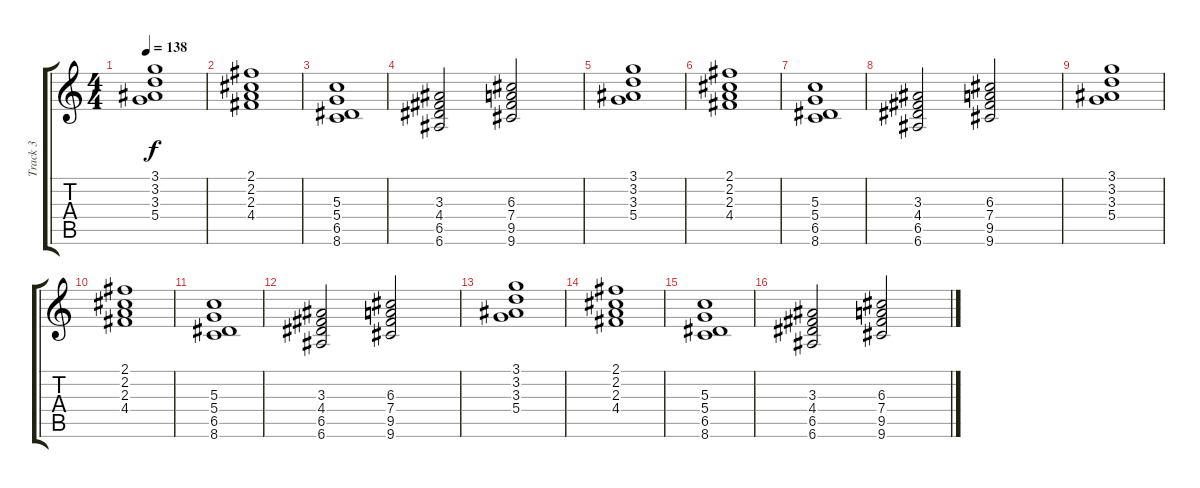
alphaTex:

\track ("Track 3" "Track 3") {instrument choiraahs}
\staff {score tabs}
\tuning (E5 B4 G4 D4 A3 E3) {hide}
\ts (4 4)
\tempo 138
\clef g2
\ks c
(3.1 3.2 3.3 5.4).1{dy f} |
(2.1 2.2 2.3 4.4).1 |
(5.3 5.4 6.5 8.6).1 |
(3.3 4.4 6.5 6.6).2 (6.3 7.4 9.5 9.6).2 |
(3.1 3.2 3.3 5.4).1 |
(2.1 2.2 2.3 4.4).1 |
(5.3 5.4 6.5 8.6).1 |
(3.3 4.4 6.5 6.6).2 (6.3 7.4 9.5 9.6).2 |
(3.1 3.2 3.3 5.4).1 |
(2.1 2.2 2.3 4.4).1 |
(5.3 5.4 6.5 8.6).1 |
(3.3 4.4 6.5 6.6).2 (6.3 7.4 9.5 9.6).2 |
(3.1 3.2 3.3 5.4).1 |
(2.1 2.2 2.3 4.4).1 |
(5.3 5.4 6.5 8.6).1 |
(3.3 4.4 6.5 6.6).2 (6.3 7.4 9.5 9.6).2
